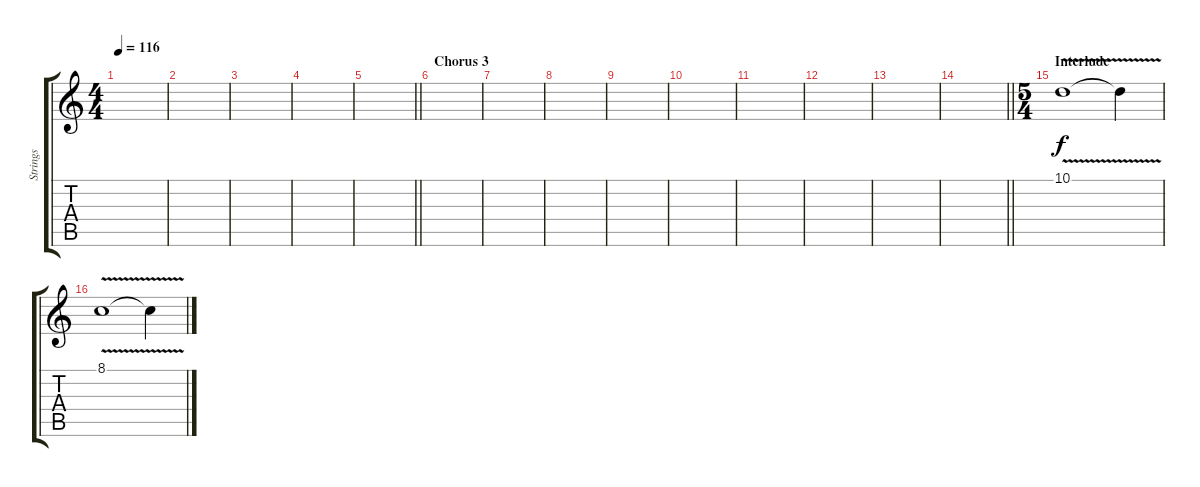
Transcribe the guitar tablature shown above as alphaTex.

\track ("Strings" "Strings") {instrument synthstrings1}
\staff {score tabs}
\tuning (E4 B3 G3 D3 A2 E2) {hide}
\ts (4 4)
\tempo 116
\clef g2
\ks c
|
|
|
|
\barLineRight lightlight
|
\section ("" "Chorus 3")
|
|
|
|
|
|
|
|
\barLineRight lightlight
|
\ts (5 4)
\section ("" "Interlude")
10.1{v}.1 10.1{t}.4 |
8.1{v}.1 8.1{t}.4
